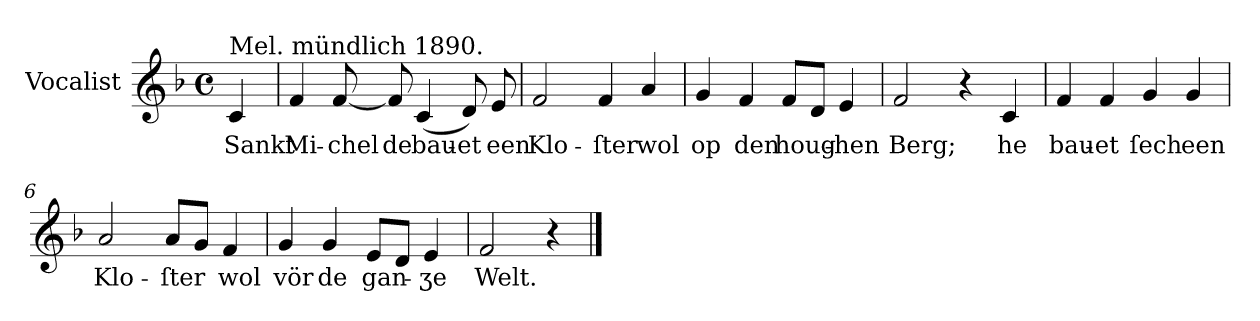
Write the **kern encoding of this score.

**kern	**text
*part1	*part1
*staff1	*staff1
*I"Vocalist	*
*k[b-]	*
*F:	*
*M4/4	*
*met(c)	*
=	=
!LO:TX:a:t=Mel. mündlich 1890.	!
4c	Sankt
=1	=1
4f	Mi-
[8f	-chel
8f]	de
(4c	bau-
8d)	-et
8e	een
=2	=2
2f	Klo-
4f	-ſter
4a	wol
=3	=3
4g	op
4f	den
8fL	houg-
8dJ	.
4e	-hen
=4	=4
2f	Berg;
4r	.
4c	he
=5	=5
4f	bau-
4f	-et
4g	ſech
4g	een
=6	=6
2a	Klo-
8aL	-ſter
8gJ	.
4f	wol
=7	=7
4g	vör
4g	de
8eL	gan-
8dJ	.
4e	-ʒe
=8	=8
2f	Welt.
4r	.
==	==
*-	*-
